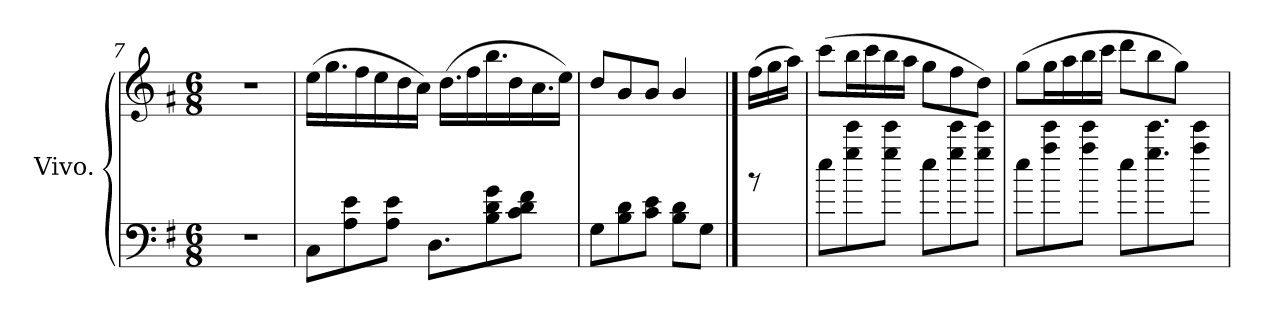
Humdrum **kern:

**kern	**kern
*part1	*part1
*staff2	*staff1
*I"Vivo.	*
*clefF4	*clefG3
*k[f#]	*k[f#]
*M6/8	*M6/8
=7	=7
2.r	2.r
=8	=8
8C\L	(>16cc\LL
.	16.ee\
8A\ 8e\	.
.	16dd\
.	16cc\
8A\ 8e\J	.
.	16b\
.	16a\JJ)
8.D\L	.
.	(>16.b\LL
.	16dd\
8B\ 8d\ 8g\	16.gg\
.	16b\
8c\ 8d\ 8f#\J	.
.	16.a\
16ryy	16cc\JJ)
=9	=9
8G\L	8b/L
8B\ 8d\	8g/
8c\ 8e\J	8g/J
8B\ 8d\L	4g/
8G\J	.
!!LO:LB:g=z
==10	==10
8rb	(>16dd\LL
.	16ee\
16ryy	16ff#\JJ)
=11	=11
8ee\L	(>8aa\L
8gg\ 8eee\	16gg\L
.	16aa\
8gg\ 8eee\J	16gg\
.	16ff#\JJ
8ee\L	8ee\L
8gg\ 8eee\	8dd\
8gg\ 8eee\J	8b\J)
=12	=12
8ee\L	(>8ee\L
8aa\ 8eee\	16ee\L
.	16ff#\
8aa\ 8eee\J	16gg\
.	16aa\JJ
8ee\L	8bb\L
8.gg\ 8.eee\	8gg\
.	8ee\J)
8aa\ 8eee\J	.
.	16ryy
=	=
*-	*-
